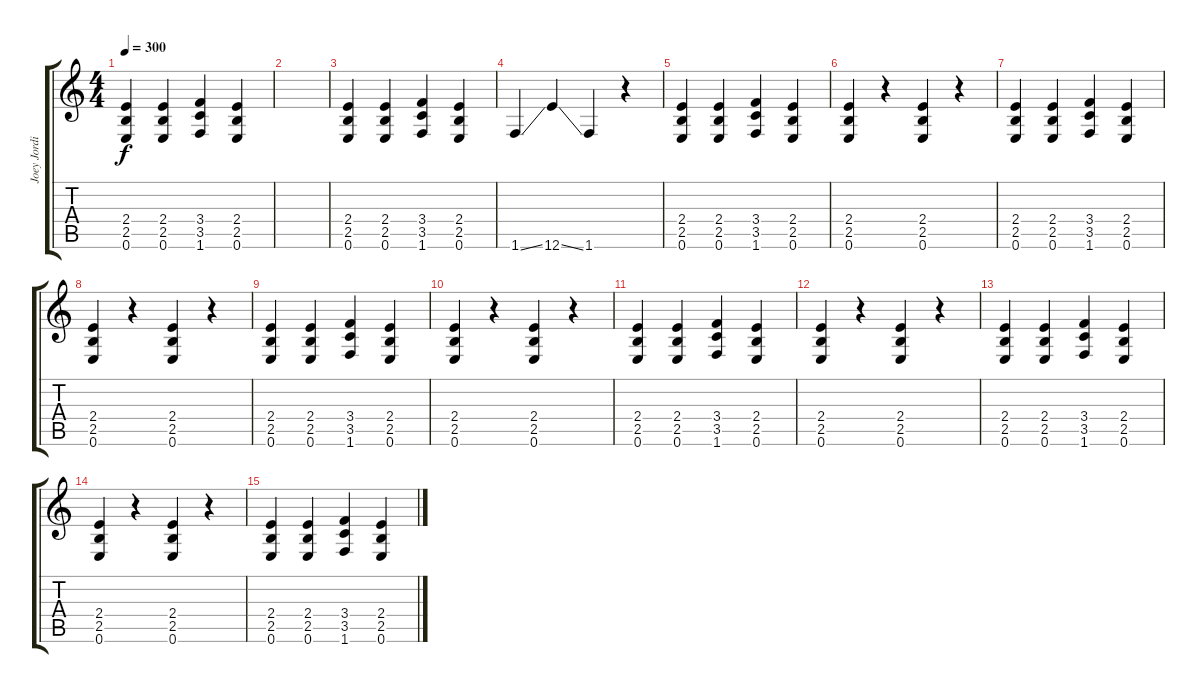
\track ("Joey Jordison" "Joey Jordi") {instrument distortionguitar}
\staff {score tabs}
\tuning (E4 B3 G3 D3 A2 E2) {hide}
\ts (4 4)
\tempo 300
\clef g2
\ks c
(2.4 2.5 0.6).4{dy f} (2.4 2.5 0.6).4 (3.4 3.5 1.6).4 (2.4 2.5 0.6).4 |
|
(2.4 2.5 0.6).4 (2.4 2.5 0.6).4 (3.4 3.5 1.6).4 (2.4 2.5 0.6).4 |
1.6{ss}.4 12.6{ss}.4 1.6.4 r.4 |
(2.4 2.5 0.6).4 (2.4 2.5 0.6).4 (3.4 3.5 1.6).4 (2.4 2.5 0.6).4 |
(2.4 2.5 0.6).4 r.4 (2.4 2.5 0.6).4 r.4 |
(2.4 2.5 0.6).4 (2.4 2.5 0.6).4 (3.4 3.5 1.6).4 (2.4 2.5 0.6).4 |
(2.4 2.5 0.6).4 r.4 (2.4 2.5 0.6).4 r.4 |
(2.4 2.5 0.6).4 (2.4 2.5 0.6).4 (3.4 3.5 1.6).4 (2.4 2.5 0.6).4 |
(2.4 2.5 0.6).4 r.4 (2.4 2.5 0.6).4 r.4 |
(2.4 2.5 0.6).4 (2.4 2.5 0.6).4 (3.4 3.5 1.6).4 (2.4 2.5 0.6).4 |
(2.4 2.5 0.6).4 r.4 (2.4 2.5 0.6).4 r.4 |
(2.4 2.5 0.6).4 (2.4 2.5 0.6).4 (3.4 3.5 1.6).4 (2.4 2.5 0.6).4 |
(2.4 2.5 0.6).4 r.4 (2.4 2.5 0.6).4 r.4 |
(2.4 2.5 0.6).4 (2.4 2.5 0.6).4 (3.4 3.5 1.6).4 (2.4 2.5 0.6).4
